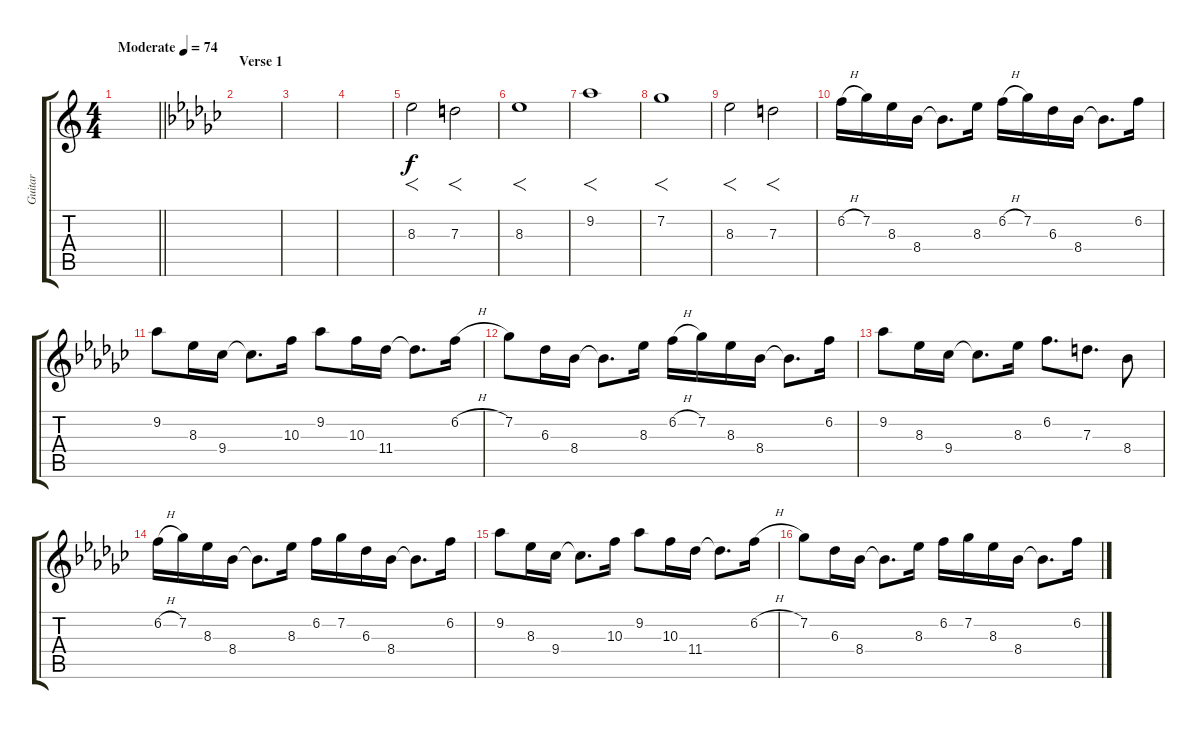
\track ("Guitar" "Guitar") {instrument distortionguitar}
\staff {score tabs}
\tuning (E4 B3 G3 D3 A2 E2) {hide}
\ts (4 4)
\tempo (74 "Moderate")
\clef g2
\barLineRight lightlight
\ks c
|
\section ("" "Verse 1")
\ks ebminor
|
|
|
8.3.2{f} 7.3.2{f} |
8.3.1{f} |
9.2.1{f} |
7.2.1{f} |
8.3.2{f} 7.3.2{f} |
6.2{h}.16{instrument electricguitarclean} 7.2.16 8.3.16 8.4.16 8.4{t}.8{d} 8.3.16 6.2{h}.16 7.2.16 6.3.16 8.4.16 8.4{t}.8{d} 6.2.16 |
9.2.8 8.3.16 9.4.16 9.4{t}.8{d} 10.3.16 9.2.8 10.3.16 11.4.16 11.4{t}.8{d} 6.2{h}.16 |
7.2.8 6.3.16 8.4.16 8.4{t}.8{d} 8.3.16 6.2{h}.16 7.2.16 8.3.16 8.4.16 8.4{t}.8{d} 6.2.16 |
9.2.8 8.3.16 9.4.16 9.4{t}.8{d} 8.3.16 6.2.8{d} 7.3.8{d} 8.4.8 |
6.2{h}.16{instrument electricguitarclean} 7.2.16 8.3.16 8.4.16 8.4{t}.8{d} 8.3.16 6.2.16 7.2.16 6.3.16 8.4.16 8.4{t}.8{d} 6.2.16 |
9.2.8 8.3.16 9.4.16 9.4{t}.8{d} 10.3.16 9.2.8 10.3.16 11.4.16 11.4{t}.8{d} 6.2{h}.16 |
7.2.8 6.3.16 8.4.16 8.4{t}.8{d} 8.3.16 6.2.16 7.2.16 8.3.16 8.4.16 8.4{t}.8{d} 6.2.16
